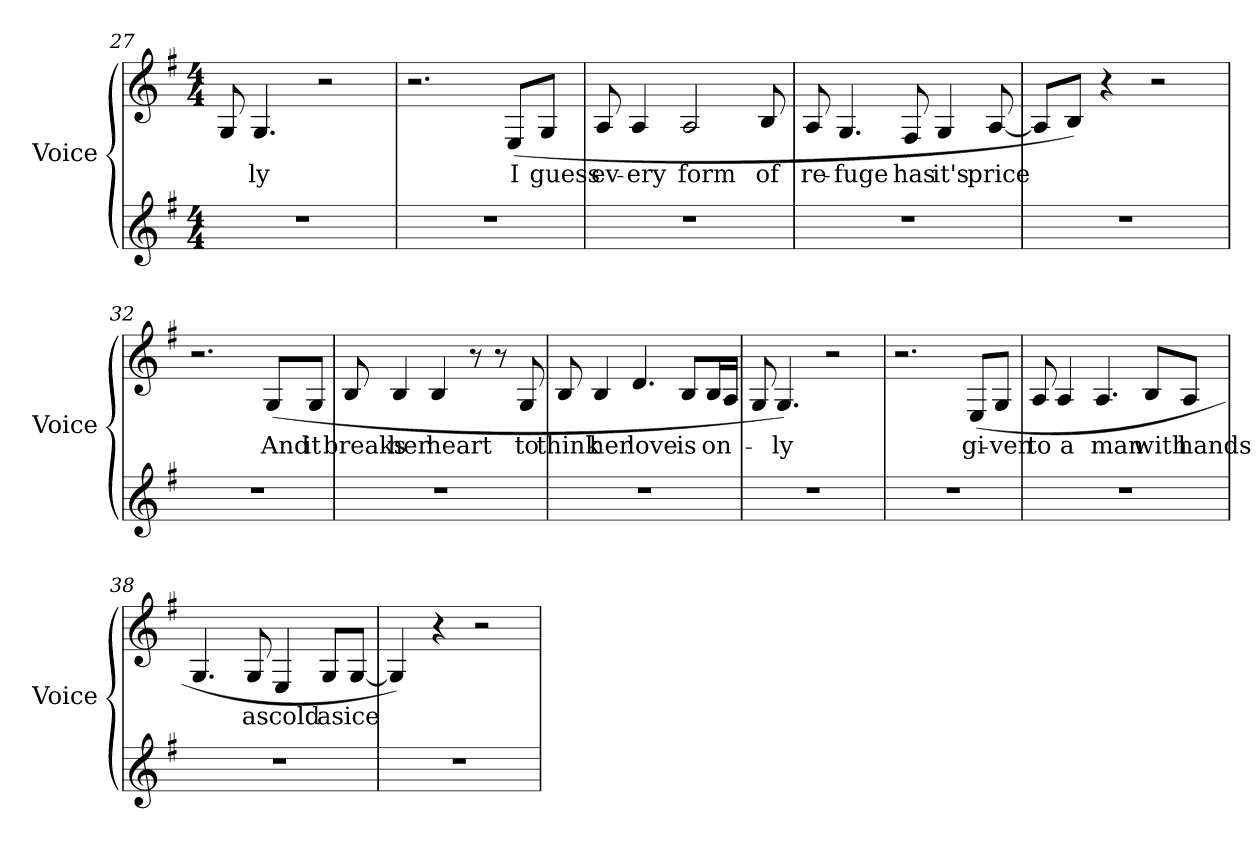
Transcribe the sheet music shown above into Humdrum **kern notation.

**kern	**kern	**text
*part2	*part1	*part1
*staff2	*staff1	*staff1
*I"Voice	*I"Voice	*
*I'Voice	*I'Voice	*
*clefG2	*clefG2	*
*k[f#]	*k[f#]	*
*G:	*G:	*
*M4/4	*M4/4	*
=27	=27	=27
1r	8Gi/	.
!	!	!LO:LY:b:color=#000000
.	4.Gi/	-ly
.	2r	.
=28	=28	=28
1r	2.r	.
!	!	!LO:LY:b:color=#000000
.	(8Ei/L	I
!	!	!LO:LY:b:color=#000000
.	8Gi/J	guess
!!LO:LB:g=z
=29	=29	=29
!	!	!LO:LY:b:color=#000000
1r	8Ai/	ev-
!	!	!LO:LY:b:color=#000000
.	4Ai/	-ery
!	!	!LO:LY:b:color=#000000
.	2Ai/	form
!	!	!LO:LY:b:color=#000000
.	8Bi/	of
=30	=30	=30
!	!	!LO:LY:b:color=#000000
1r	8Ai/	re-
!	!	!LO:LY:b:color=#000000
.	4.Gi/	-fuge
!	!	!LO:LY:b:color=#000000
.	8F#i/	has
!	!	!LO:LY:b:color=#000000
.	4Gi/	it's
!	!	!LO:LY:b:color=#000000
.	[8Ai/	price
=31	=31	=31
1r	8Ai/L]	.
.	8Bi/J)	.
.	4r	.
.	2r	.
=32	=32	=32
1r	2.r	.
!	!	!LO:LY:b:color=#000000
.	(8Gi/L	And
!	!	!LO:LY:b:color=#000000
.	8Gi/J	it
=33	=33	=33
!	!	!LO:LY:b:color=#000000
1r	8Bi/	breaks
!	!	!LO:LY:b:color=#000000
.	4Bi/	her
!	!	!LO:LY:b:color=#000000
.	4Bi/	heart
.	8r	.
.	8r	.
!	!	!LO:LY:b:color=#000000
.	8Gi/	to
!!LO:LB:g=z
=34	=34	=34
!	!	!LO:LY:b:color=#000000
1r	8Bi/	think
!	!	!LO:LY:b:color=#000000
.	4Bi/	her
!	!	!LO:LY:b:color=#000000
.	4.di/	love
!	!	!LO:LY:b:color=#000000
.	8Bi/L	is
!	!	!LO:LY:b:color=#000000
.	16Bi/L	on-
.	16Ai/JJ	.
=35	=35	=35
1r	8Gi/	.
!	!	!LO:LY:b:color=#000000
.	4.Gi/)	-ly
.	2r	.
=36	=36	=36
1r	2.r	.
!	!	!LO:LY:b:color=#000000
.	(8Ei/L	gi-
!	!	!LO:LY:b:color=#000000
.	8Gi/J	-ven
=37	=37	=37
!	!	!LO:LY:b:color=#000000
1r	8Ai/	to
!	!	!LO:LY:b:color=#000000
.	4Ai/	a
!	!	!LO:LY:b:color=#000000
.	4.Ai/	man
!	!	!LO:LY:b:color=#000000
.	8Bi/L	with
!	!	!LO:LY:b:color=#000000
.	8Ai/J	hands
=38	=38	=38
1r	4.Gi/	.
!	!	!LO:LY:b:color=#000000
.	8Gi/	as
!	!	!LO:LY:b:color=#000000
.	4Ei/	cold
!	!	!LO:LY:b:color=#000000
.	8Gi/L	as
!	!	!LO:LY:b:color=#000000
.	[8Gi/J	ice
!!LO:LB:g=z
=39	=39	=39
1r	4Gi/])	.
.	4r	.
.	2r	.
=	=	=
*-	*-	*-
